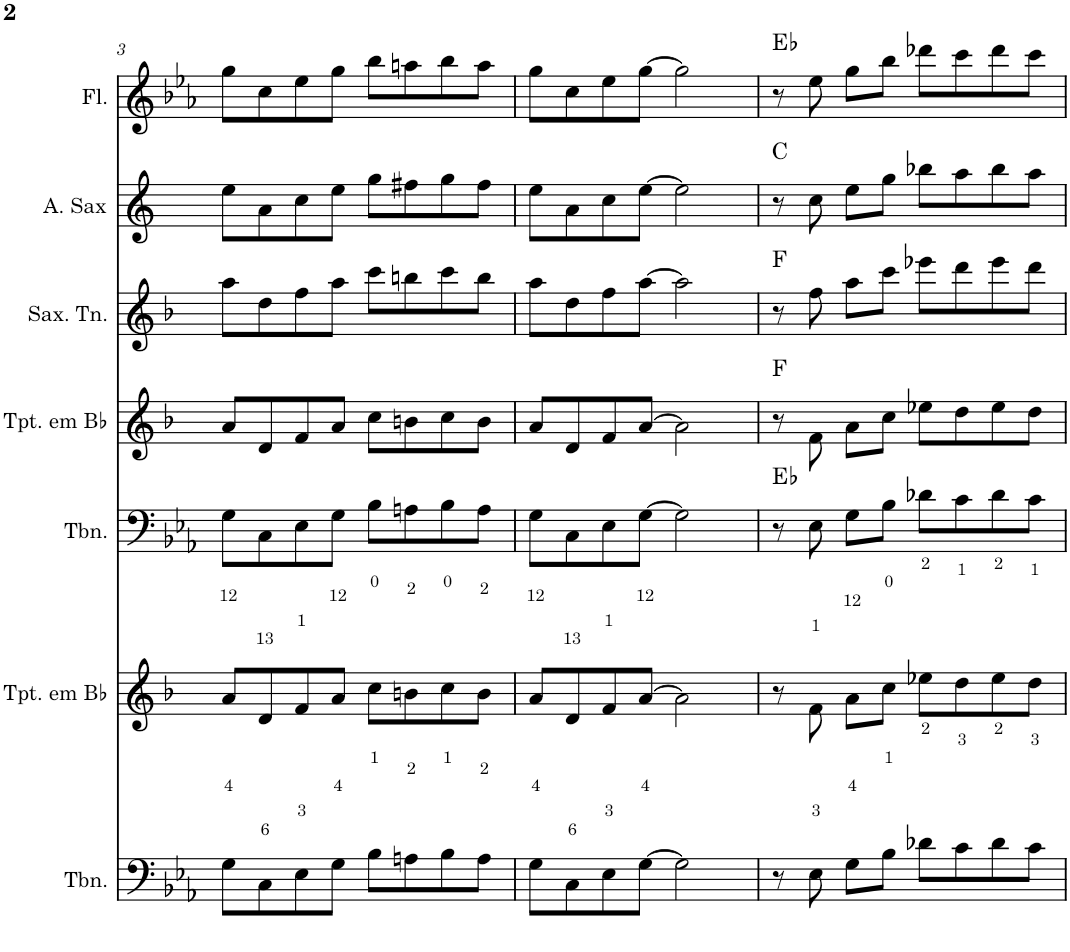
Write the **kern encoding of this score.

**kern	**kern	**kern	**harte	**kern	**harte	**kern	**harte	**kern	**harte	**kern	**harte
*part7	*part6	*part5	*part5	*part4	*part4	*part3	*part3	*part2	*part2	*part1	*part1
*staff7	*staff6	*staff5	*	*staff4	*	*staff3	*	*staff2	*	*staff1	*
*I"Trombone	*I"Trompete em Bb	*I"Trombone	*	*I"Trompete em Bb	*	*I"Saxofone Tenor	*	*I"Saxofone Alto	*	*I"Flauta Transversal	*
*I'Tbn.	*I'Tpt. em Bb	*I'Tbn.	*	*I'Tpt. em Bb	*	*I'Sax. Tn.	*	*	*	*I'Fl.	*
!!LO:PB:g=z
*clefF4	*clefG2	*clefF4	*	*clefG2	*	*clefG2	*	*clefG2	*	*clefG2	*
*	*Trd1c2	*	*	*Trd1c2	*	*Trd8c14	*	*Trd5c9	*	*	*
*k[b-e-a-]	*k[b-]	*k[b-e-a-]	*	*k[b-]	*	*k[b-]	*	*k[]	*	*k[b-e-a-]	*
*M4/4	*M4/4	*M4/4	*	*M4/4	*	*M4/4	*	*M4/4	*	*M4/4	*
=3	=3	=3	=3	=3	=3	=3	=3	=3	=3	=3	=3
8G\L	8a/L	8G\L	.	8a/L	.	8aa\L	.	8ee\L	.	8gg\L	.
8C\	8d/	8C\	.	8d/	.	8dd\	.	8a\	.	8cc\	.
8E-\	8f/	8E-\	.	8f/	.	8ff\	.	8cc\	.	8ee-\	.
8G\J	8a/J	8G\J	.	8a/J	.	8aa\J	.	8ee\J	.	8gg\J	.
8B-\L	8cc\L	8B-\L	.	8cc\L	.	8ccc\L	.	8gg\L	.	8bb-\L	.
8An\	8bn\	8An\	.	8bn\	.	8bbn\	.	8ff#X\	.	8aan\	.
8B-\	8cc\	8B-\	.	8cc\	.	8ccc\	.	8gg\	.	8bb-\	.
8A\J	8b\J	8A\J	.	8b\J	.	8bb\J	.	8ff#\J	.	8aa\J	.
=4	=4	=4	=4	=4	=4	=4	=4	=4	=4	=4	=4
8G\L	8a/L	8G\L	.	8a/L	.	8aa\L	.	8ee\L	.	8gg\L	.
8C\	8d/	8C\	.	8d/	.	8dd\	.	8a\	.	8cc\	.
8E-\	8f/	8E-\	.	8f/	.	8ff\	.	8cc\	.	8ee-\	.
[8G\J	[8a/J	[8G\J	.	[8a/J	.	[8aa\J	.	[8ee\J	.	[8gg\J	.
2G\]	2a\]	2G\]	.	2a\]	.	2aa\]	.	2ee\]	.	2gg\]	.
=5	=5	=5	=5	=5	=5	=5	=5	=5	=5	=5	=5
8r	8r	8r	Eb:maj	8r	F:maj	8r	F:maj	8r	C:maj	8r	Eb:maj
8E-\	8f\	8E-\	.	8f\	.	8ff\	.	8cc\	.	8ee-\	.
8G\L	8a\L	8G\L	.	8a\L	.	8aa\L	.	8ee\L	.	8gg\L	.
8B-\J	8cc\J	8B-\J	.	8cc\J	.	8ccc\J	.	8gg\J	.	8bb-\J	.
8d-X\L	8ee-X\L	8d-X\L	.	8ee-X\L	.	8eee-X\L	.	8bb-X\L	.	8ddd-X\L	.
8c\	8dd\	8c\	.	8dd\	.	8ddd\	.	8aa\	.	8ccc\	.
8d-\	8ee-\	8d-\	.	8ee-\	.	8eee-\	.	8bb-\	.	8ddd-\	.
8c\J	8dd\J	8c\J	.	8dd\J	.	8ddd\J	.	8aa\J	.	8ccc\J	.
=	=	=	=	=	=	=	=	=	=	=	=
*-	*-	*-	*-	*-	*-	*-	*-	*-	*-	*-	*-
